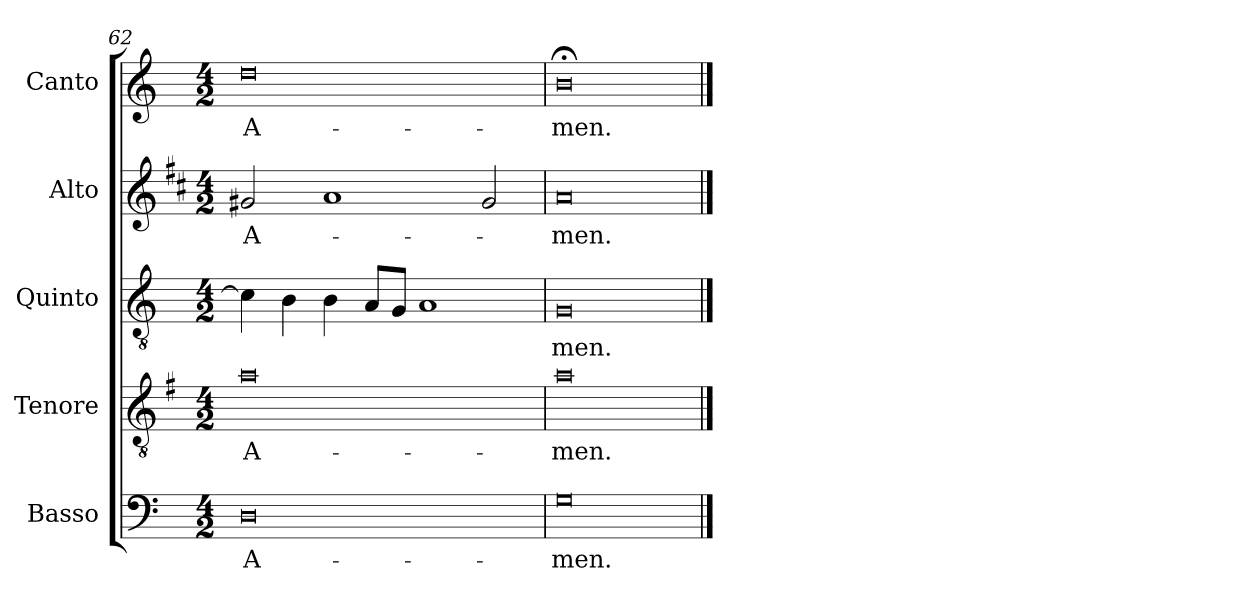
**kern	**text	**kern	**text	**kern	**text	**kern	**text	**kern	**text
*part5	*part5	*part4	*part4	*part3	*part3	*part2	*part2	*part1	*part1
*staff5	*staff5	*staff4	*staff4	*staff3	*staff3	*staff2	*staff2	*staff1	*staff1
*I"Basso	*	*I"Tenore	*	*I"Quinto	*	*I"Alto	*	*I"Canto	*
*I'B	*	*I'T	*	*	*	*I'A	*	*I'C	*
*clefF4	*	*clefGv2	*	*clefGv2	*	*clefG2	*	*clefG2	*
*	*	*ITrd4c7	*	*	*	*ITrd1c2	*	*	*
*k[]	*	*k[]	*	*k[]	*	*k[]	*	*k[]	*
*C:	*	*C:	*	*C:	*	*C:	*	*C:	*
*M4/2	*	*M4/2	*	*M4/2	*	*M4/2	*	*M4/2	*
=62	=62	=62	=62	=62	=62	=62	=62	=62	=62
!	!LO:LY:b	!	!LO:LY:b	!	!	!	!LO:LY:b	!	!LO:LY:b
0D	A-	0d	A-	4c\]	.	2f#X/	A-	0dd	A-
.	.	.	.	4B\	.	.	.	.	.
.	.	.	.	4B\	.	1g	.	.	.
.	.	.	.	8A/L	.	.	.	.	.
.	.	.	.	8G/J	.	.	.	.	.
.	.	.	.	1A	.	.	.	.	.
.	.	.	.	.	.	2f#/	.	.	.
=63	=63	=63	=63	=63	=63	=63	=63	=63	=63
!	!LO:LY:b	!	!LO:LY:b	!	!LO:LY:b	!	!LO:LY:b	!	!LO:LY:b
0G	-men.	0d	-men.	0G	-men.	0g	-men.	0b;<	-men.
==	==	==	==	==	==	==	==	==	==
*-	*-	*-	*-	*-	*-	*-	*-	*-	*-
